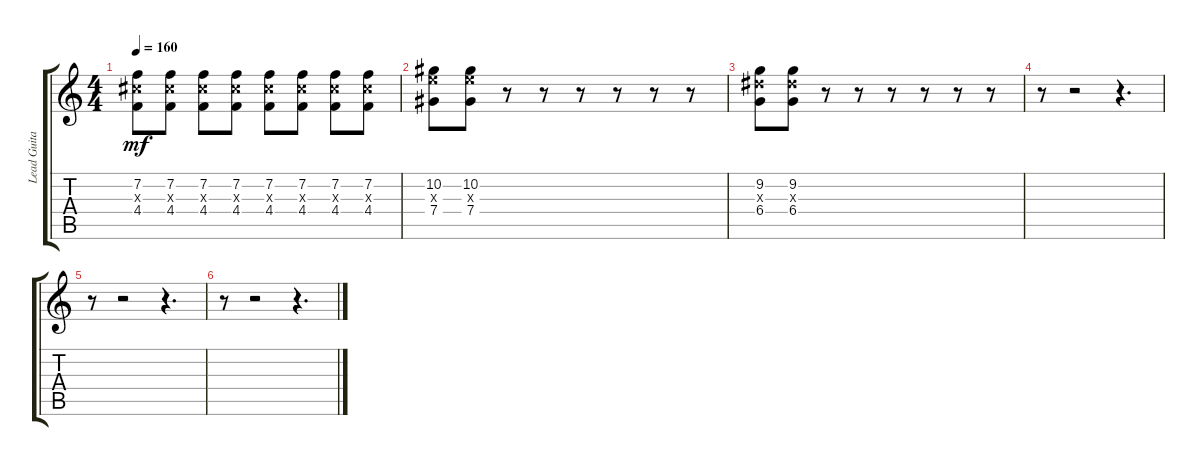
\track ("Lead Guitar" "Lead Guita") {instrument distortionguitar}
\staff {score tabs}
\tuning (Eb4 Bb3 Gb3 Db3 Ab2 Db2) {hide}
\ts (4 4)
\tempo 160
\clef g2
\ks c
(7.2 7.3{x} 4.4).8{dy mf} (7.2 7.3{x} 4.4).8 (7.2 7.3{x} 4.4).8 (7.2 7.3{x} 4.4).8 (7.2 7.3{x} 4.4).8 (7.2 7.3{x} 4.4).8 (7.2 7.3{x} 4.4).8 (7.2 7.3{x} 4.4).8 |
(10.2 10.3{x} 7.4).8 (10.2 10.3{x} 7.4).8 r.8 r.8 r.8 r.8 r.8 r.8 |
(9.2 9.3{x} 6.4).8 (9.2 9.3{x} 6.4).8 r.8 r.8 r.8 r.8 r.8 r.8 |
r.8 r.2 r.4{d} |
r.8 r.2 r.4{d} |
r.8 r.2 r.4{d}
